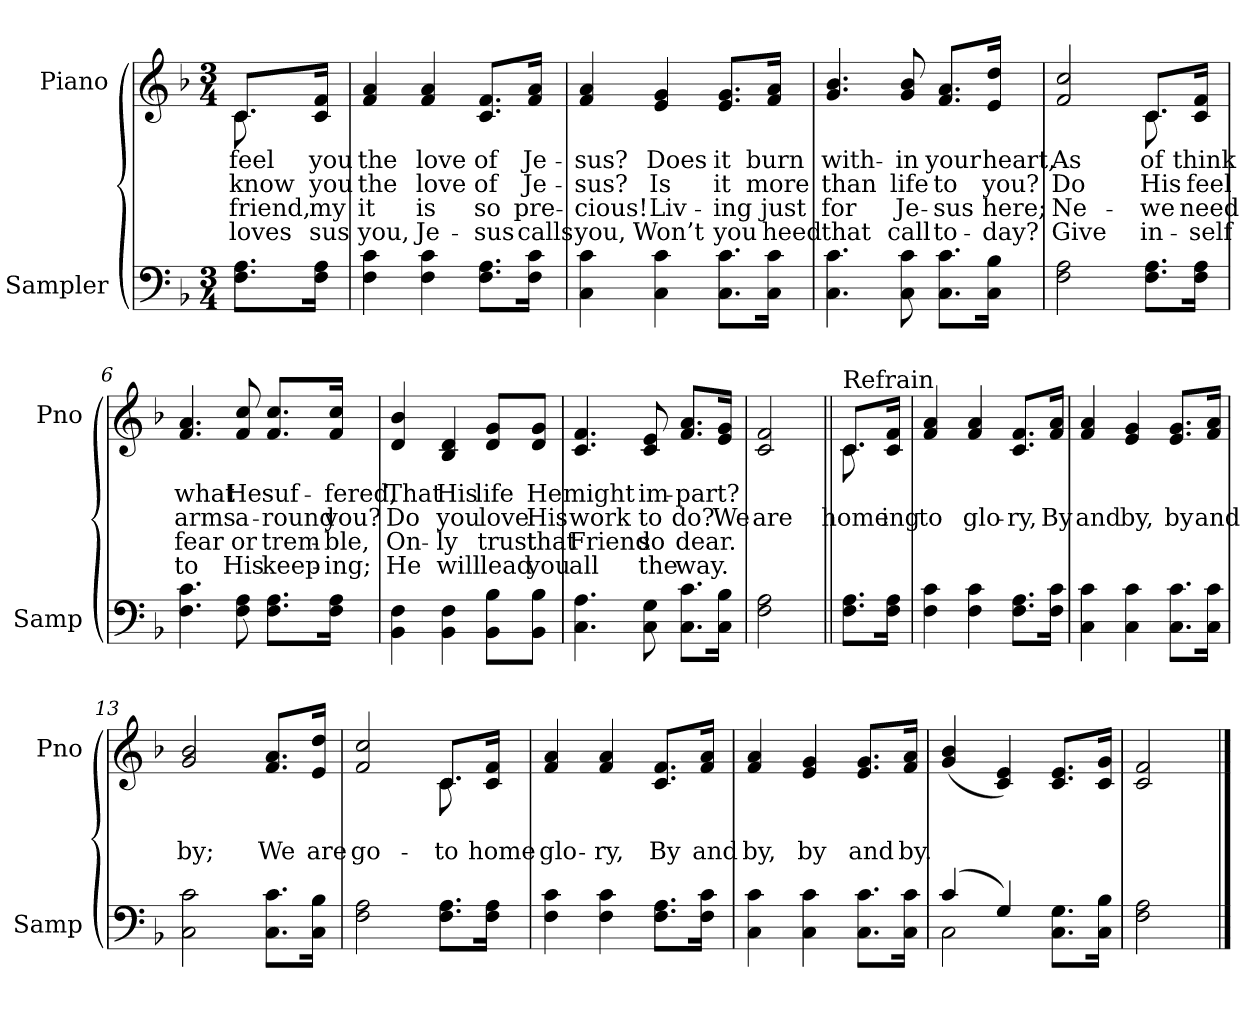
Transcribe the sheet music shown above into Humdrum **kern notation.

**kern	**kern	**text	**text	**text	**text
*part2	*part1	*part1	*part1	*part1	*part1
*staff2	*staff1	*staff1	*staff1	*staff1	*staff1
*I"Sampler	*I"Piano	*	*	*	*
*I'Samp	*I'Pno	*	*	*	*
*clefF4	*clefG2	*	*	*	*
*k[b-]	*k[b-]	*	*	*	*
*F:	*F:	*	*	*	*
*M3/4	*M3/4	*	*	*	*
=1	=1	=1	=1	=1	=1
*	*^	*	*	*	*
8.F\ 8.A\L	8.c/L	8.c	feel	know	friend,	loves
16F\ 16A\Jk	16c/ 16f/Jk	16ryy	you	you	my	-sus
*	*v	*v	*	*	*	*
=2	=2	=2	=2	=2	=2
4F 4c	4f 4a	the	the	it	you,
4F 4c	4f 4a	love	love	is	Je-
8.F\ 8.A\L	8.c/ 8.f/L	of	of	so	-sus
16F\ 16c\Jk	16f/ 16a/Jk	Je-	Je-	pre-	calls
=3	=3	=3	=3	=3	=3
4C 4c	4f 4a	-sus?	-sus?	-cious!	you,
4C 4c	4e 4g	Does	Is	Liv-	Won’t
8.C\ 8.c\L	8.e/ 8.g/L	it	it	-ing	you
16C\ 16c\Jk	16f/ 16a/Jk	burn	more	just	heed
=4	=4	=4	=4	=4	=4
4.C 4.c	4.g 4.b-	with-	than	for	that
8C 8c	8g 8b-	-in	life	Je-	call
8.C\ 8.c\L	8.f/ 8.a/L	your	to	-sus	to-
16C\ 16B-\Jk	16e/ 16dd/Jk	heart,	you?	here;	-day?
=5	=5	=5	=5	=5	=5
*	*^	*	*	*	*
2F 2A	2f 2cc	2ryy	As	Do	Ne-	Give
8.F\ 8.A\L	8.c/L	8.c	of	His	we	in-
16F\ 16A\Jk	16c/ 16f/Jk	16ryy	think	feel	need	-self
*	*v	*v	*	*	*	*
=6	=6	=6	=6	=6	=6
4.F 4.c	4.f 4.a	what	arms	fear	-to
8F 8A	8f 8cc	He	a-	or	His
8.F\ 8.A\L	8.f/ 8.cc/L	suf-	-round	trem-	keep-
16F\ 16A\Jk	16f/ 16cc/Jk	-fered,	you?	-ble,	-ing;
=7	=7	=7	=7	=7	=7
4BB- 4F	4d 4b-	That	Do	On-	He
4BB- 4F	4B- 4d	His	you	-ly	will
8BB-\ 8B-\L	8d/ 8g/L	life	love	trust	lead
8BB-\ 8B-\J	8d/ 8g/J	He	His	that	you
=8	=8	=8	=8	=8	=8
4.C 4.A	4.c 4.f	might	work	Friend	all
8C 8G	8c 8e	im-	to	so	the
8.C\ 8.c\L	8.f/ 8.a/L	-part?	do?	dear.	way.
16C\ 16B-\Jk	16e/ 16g/Jk	.	We	.	.
=9	=9	=9	=9	=9	=9
2F 2A	2c 2f	.	are	.	.
=10||	=10||	=10||	=10||	=10||	=10||
*	*^	*	*	*	*
!	!LO:TX:t=Refrain	!	!	!	!	!
8.F\ 8.A\L	8.c/L	8.c	.	home	.	.
16F\ 16A\Jk	16c/ 16f/Jk	16ryy	.	-ing	.	.
*	*v	*v	*	*	*	*
=11	=11	=11	=11	=11	=11
4F 4c	4f 4a	.	to	.	.
4F 4c	4f 4a	.	glo-	.	.
8.F\ 8.A\L	8.c/ 8.f/L	.	-ry,	.	.
16F\ 16c\Jk	16f/ 16a/Jk	.	By	.	.
=12	=12	=12	=12	=12	=12
4C 4c	4f 4a	.	and	.	.
4C 4c	4e 4g	.	by,	.	.
8.C\ 8.c\L	8.e/ 8.g/L	.	by	.	.
16C\ 16c\Jk	16f/ 16a/Jk	.	and	.	.
=13	=13	=13	=13	=13	=13
2C 2c	2g 2b-	.	by;	.	.
8.C\ 8.c\L	8.f/ 8.a/L	.	We	.	.
16C\ 16B-\Jk	16e/ 16dd/Jk	.	are	.	.
=14	=14	=14	=14	=14	=14
*	*^	*	*	*	*
2F 2A	2f 2cc	2ryy	.	go-	.	.
8.F\ 8.A\L	8.c/L	8.c	.	to	.	.
16F\ 16A\Jk	16c/ 16f/Jk	16ryy	.	home	.	.
*	*v	*v	*	*	*	*
=15	=15	=15	=15	=15	=15
4F 4c	4f 4a	.	glo-	.	.
4F 4c	4f 4a	.	-ry,	.	.
8.F\ 8.A\L	8.c/ 8.f/L	.	By	.	.
16F\ 16c\Jk	16f/ 16a/Jk	.	and	.	.
=16	=16	=16	=16	=16	=16
4C 4c	4f 4a	.	by,	.	.
4C 4c	4e 4g	.	by	.	.
8.C\ 8.c\L	8.e/ 8.g/L	.	and	.	.
16C\ 16c\Jk	16f/ 16a/Jk	.	by.	.	.
=17	=17	=17	=17	=17	=17
*^	*	*	*	*	*
(4c/	2C	(4g 4b-	.	.	.	.
4G/)	.	4c 4e)	.	.	.	.
8.C\ 8.G\L	4ryy	8.c/ 8.e/L	.	.	.	.
16C\ 16B-\Jk	.	16c/ 16g/Jk	.	.	.	.
*v	*v	*	*	*	*	*
=18	=18	=18	=18	=18	=18
2F 2A	2c 2f	.	.	.	.
==	==	==	==	==	==
*-	*-	*-	*-	*-	*-
